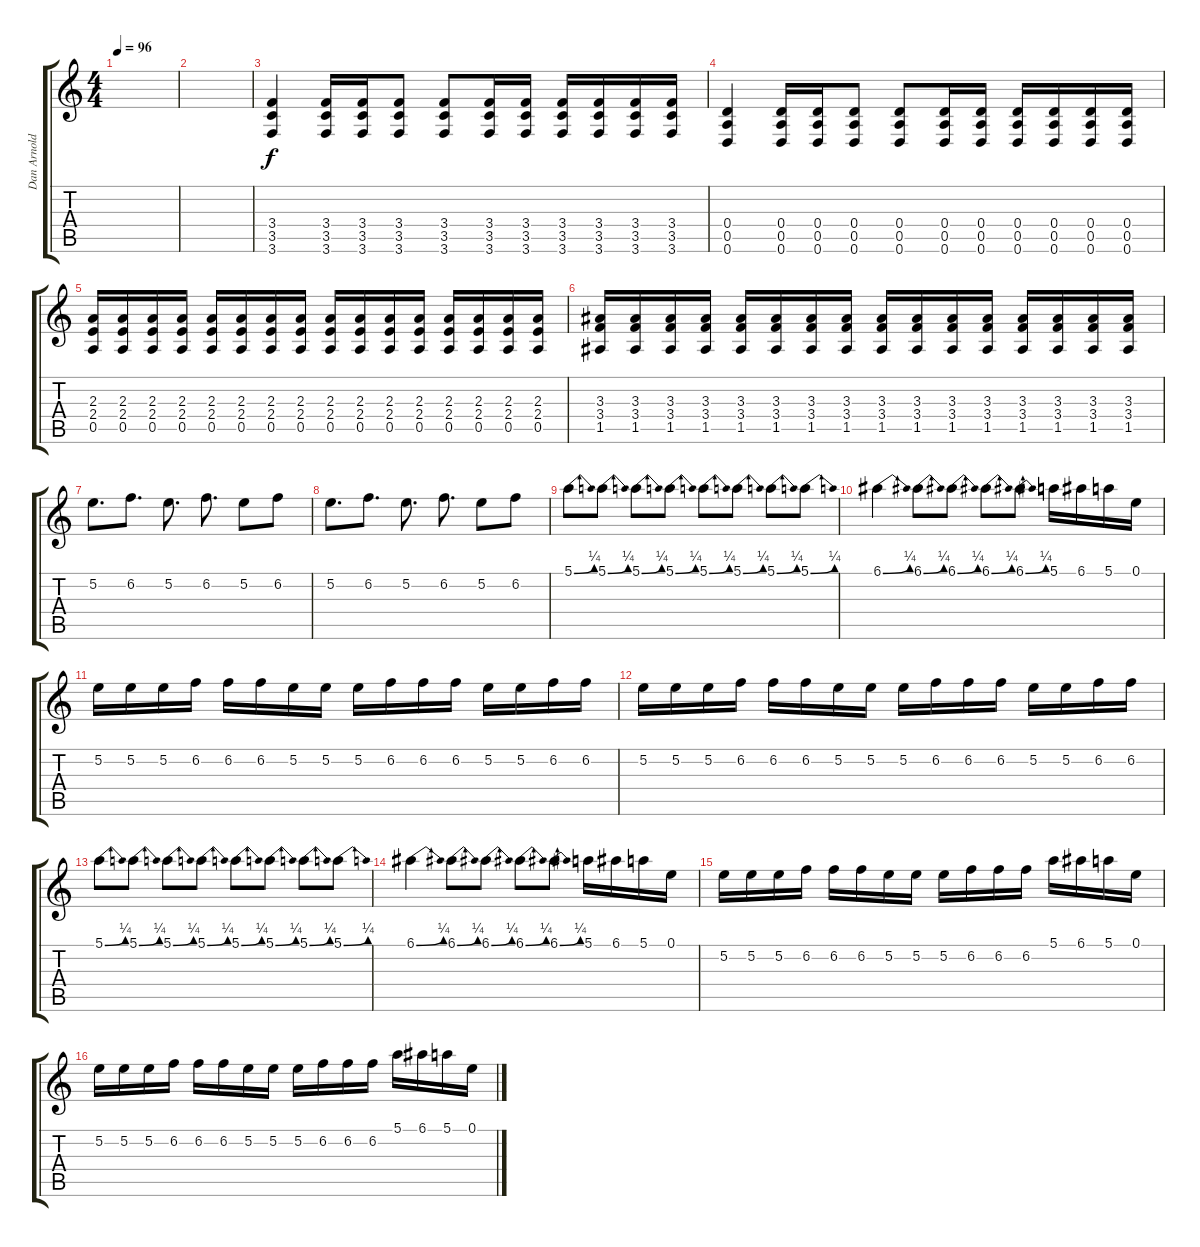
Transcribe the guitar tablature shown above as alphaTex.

\track ("Dan Arnold" "Dan Arnold") {instrument overdrivenguitar}
\staff {score tabs}
\tuning (E4 B3 G3 D3 A2 D2) {hide}
\ts (4 4)
\tempo 96
\clef g2
\ks c
|
|
(3.4 3.5 3.6).4 (3.4 3.5 3.6).16 (3.4 3.5 3.6).16 (3.4 3.5 3.6).8 (3.4 3.5 3.6).8 (3.4 3.5 3.6).16 (3.4 3.5 3.6).16 (3.4 3.5 3.6).16 (3.4 3.5 3.6).16 (3.4 3.5 3.6).16 (3.4 3.5 3.6).16 |
(0.4 0.5 0.6).4 (0.4 0.5 0.6).16 (0.4 0.5 0.6).16 (0.4 0.5 0.6).8 (0.4 0.5 0.6).8 (0.4 0.5 0.6).16 (0.4 0.5 0.6).16 (0.4 0.5 0.6).16 (0.4 0.5 0.6).16 (0.4 0.5 0.6).16 (0.4 0.5 0.6).16 |
(2.3 2.4 0.5).16 (2.3 2.4 0.5).16 (2.3 2.4 0.5).16 (2.3 2.4 0.5).16 (2.3 2.4 0.5).16 (2.3 2.4 0.5).16 (2.3 2.4 0.5).16 (2.3 2.4 0.5).16 (2.3 2.4 0.5).16 (2.3 2.4 0.5).16 (2.3 2.4 0.5).16 (2.3 2.4 0.5).16 (2.3 2.4 0.5).16 (2.3 2.4 0.5).16 (2.3 2.4 0.5).16 (2.3 2.4 0.5).16 |
(3.3 3.4 1.5).16 (3.3 3.4 1.5).16 (3.3 3.4 1.5).16 (3.3 3.4 1.5).16 (3.3 3.4 1.5).16 (3.3 3.4 1.5).16 (3.3 3.4 1.5).16 (3.3 3.4 1.5).16 (3.3 3.4 1.5).16 (3.3 3.4 1.5).16 (3.3 3.4 1.5).16 (3.3 3.4 1.5).16 (3.3 3.4 1.5).16 (3.3 3.4 1.5).16 (3.3 3.4 1.5).16 (3.3 3.4 1.5).16 |
5.2.8{d} 6.2.8{d} 5.2.8{d} 6.2.8{d} 5.2.8 6.2.8 |
5.2.8{d} 6.2.8{d} 5.2.8{d} 6.2.8{d} 5.2.8 6.2.8 |
5.1{be (bend 0 0 60 1)}.8 5.1{be (bend 0 0 60 1)}.8 5.1{be (bend 0 0 60 1)}.8 5.1{be (bend 0 0 60 1)}.8 5.1{be (bend 0 0 60 1)}.8 5.1{be (bend 0 0 60 1)}.8 5.1{be (bend 0 0 60 1)}.8 5.1{be (bend 0 0 60 1)}.8 |
6.1{be (bend 0 0 60 1)}.4 6.1{be (bend 0 0 60 1)}.8 6.1{be (bend 0 0 60 1)}.8 6.1{be (bend 0 0 60 1)}.8 6.1{be (bend 0 0 60 1)}.8 5.1.16 6.1.16 5.1.16 0.1.16 |
5.2.16 5.2.16 5.2.16 6.2.16 6.2.16 6.2.16 5.2.16 5.2.16 5.2.16 6.2.16 6.2.16 6.2.16 5.2.16 5.2.16 6.2.16 6.2.16 |
5.2.16 5.2.16 5.2.16 6.2.16 6.2.16 6.2.16 5.2.16 5.2.16 5.2.16 6.2.16 6.2.16 6.2.16 5.2.16 5.2.16 6.2.16 6.2.16 |
5.1{be (bend 0 0 60 1)}.8 5.1{be (bend 0 0 60 1)}.8 5.1{be (bend 0 0 60 1)}.8 5.1{be (bend 0 0 60 1)}.8 5.1{be (bend 0 0 60 1)}.8 5.1{be (bend 0 0 60 1)}.8 5.1{be (bend 0 0 60 1)}.8 5.1{be (bend 0 0 60 1)}.8 |
6.1{be (bend 0 0 60 1)}.4 6.1{be (bend 0 0 60 1)}.8 6.1{be (bend 0 0 60 1)}.8 6.1{be (bend 0 0 60 1)}.8 6.1{be (bend 0 0 60 1)}.8 5.1.16 6.1.16 5.1.16 0.1.16 |
5.2.16 5.2.16 5.2.16 6.2.16 6.2.16 6.2.16 5.2.16 5.2.16 5.2.16 6.2.16 6.2.16 6.2.16 5.1.16 6.1.16 5.1.16 0.1.16 |
5.2.16 5.2.16 5.2.16 6.2.16 6.2.16 6.2.16 5.2.16 5.2.16 5.2.16 6.2.16 6.2.16 6.2.16 5.1.16 6.1.16 5.1.16 0.1.16
